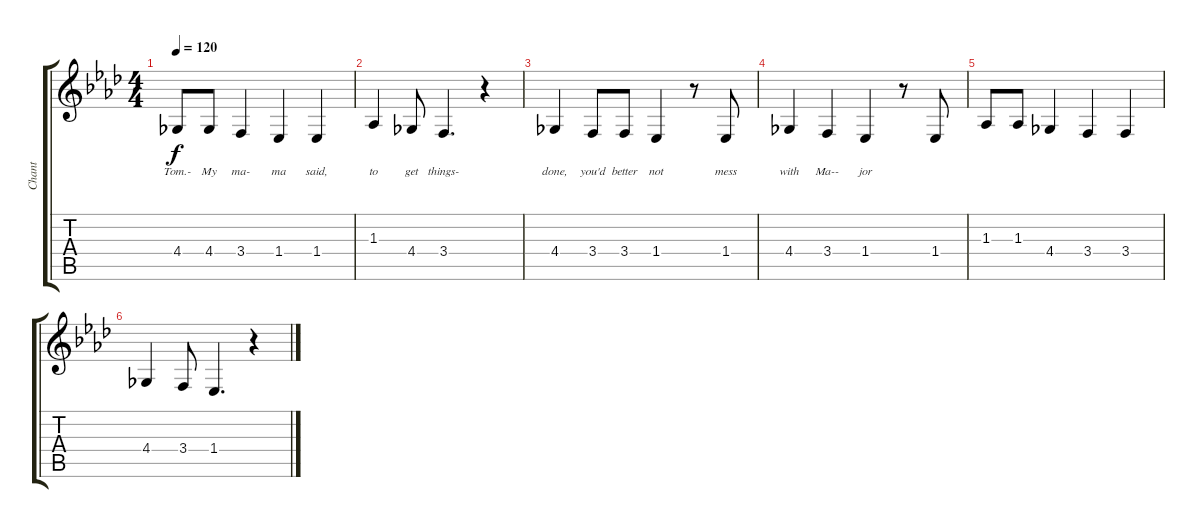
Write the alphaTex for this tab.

\track ("Chant" "Chant") {instrument baritonesax}
\staff {score tabs}
\tuning (E4 B3 G3 D3 A2 E2) {hide}
\ts (4 4)
\tempo 120
\clef g2
\ks ab
4.4.8{lyrics (0 "Tom.-") lyrics (1 "") lyrics (2 "") lyrics (3 "") lyrics (4 "") dy f} 4.4.8{lyrics (0 "My") lyrics (1 "") lyrics (2 "") lyrics (3 "") lyrics (4 "")} 3.4.4{lyrics (0 "ma-") lyrics (1 "") lyrics (2 "") lyrics (3 "") lyrics (4 "")} 1.4.4{lyrics (0 "ma") lyrics (1 "") lyrics (2 "") lyrics (3 "") lyrics (4 "")} 1.4.4{lyrics (0 "said,") lyrics (1 "") lyrics (2 "") lyrics (3 "") lyrics (4 "")} |
1.3.4{lyrics (0 "to") lyrics (1 "") lyrics (2 "") lyrics (3 "") lyrics (4 "")} 4.4.8{lyrics (0 "get") lyrics (1 "") lyrics (2 "") lyrics (3 "") lyrics (4 "")} 3.4.4{d lyrics (0 "things-") lyrics (1 "") lyrics (2 "") lyrics (3 "") lyrics (4 "")} r.4 |
4.4.4{lyrics (0 "done,") lyrics (1 "") lyrics (2 "") lyrics (3 "") lyrics (4 "") volume 0} 3.4.8{lyrics (0 "you'd") lyrics (1 "") lyrics (2 "") lyrics (3 "") lyrics (4 "")} 3.4.8{lyrics (0 "better") lyrics (1 "") lyrics (2 "") lyrics (3 "") lyrics (4 "")} 1.4.4{lyrics (0 "not") lyrics (1 "") lyrics (2 "") lyrics (3 "") lyrics (4 "")} r.8 1.4.8{lyrics (0 "mess") lyrics (1 "") lyrics (2 "") lyrics (3 "") lyrics (4 "")} |
4.4.4{lyrics (0 "with") lyrics (1 "") lyrics (2 "") lyrics (3 "") lyrics (4 "")} 3.4.4{lyrics (0 "Ma--") lyrics (1 "") lyrics (2 "") lyrics (3 "") lyrics (4 "")} 1.4.4{lyrics (0 "jor") lyrics (1 "") lyrics (2 "") lyrics (3 "") lyrics (4 "")} r.8 1.4.8 |
1.3.8 1.3.8 4.4.4 3.4.4 3.4.4 |
4.4.4 3.4.8 1.4.4{d} r.4
